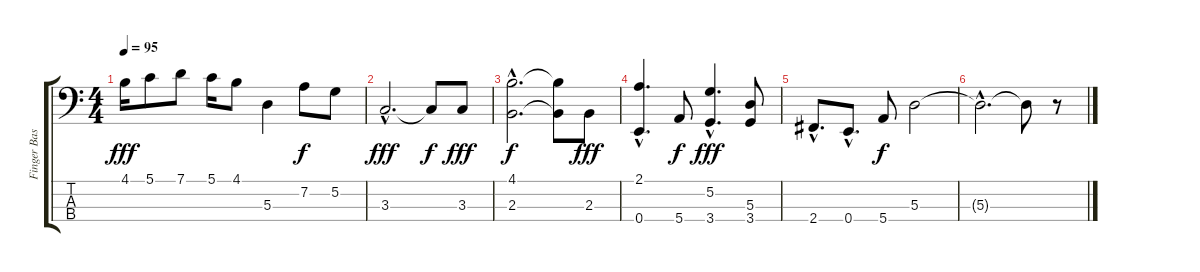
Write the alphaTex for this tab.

\track ("Finger Bass" "Finger Bas") {instrument electricbassfinger}
\staff {score tabs}
\tuning (G2 D2 A1 E1) {hide}
\ts (4 4)
\tempo 95
\clef f4
\ks c
4.1.16{dy fff} 5.1.8 7.1.8 5.1.16 4.1.8 5.3.4 7.2.8{dy f} 5.2.8 |
3.3{hac}.2{d dy fff} 3.3{t}.8{dy f} 3.3.8{dy fff} |
(4.1{hac} 2.3{hac}).2{d dy f} (4.1{t} 2.3{t}).8 2.3.8{dy fff} |
(2.1{hac} 0.4{hac}).4{d} 5.4.8{dy f} (5.2{hac} 3.4{hac}).4{d dy fff} (5.3 3.4).8 |
2.4{hac}.8{d} 0.4{hac}.8{d} 5.4.8{dy f} 5.3.2 |
5.3{hac t}.2{d} 5.3{t}.8 r.8
